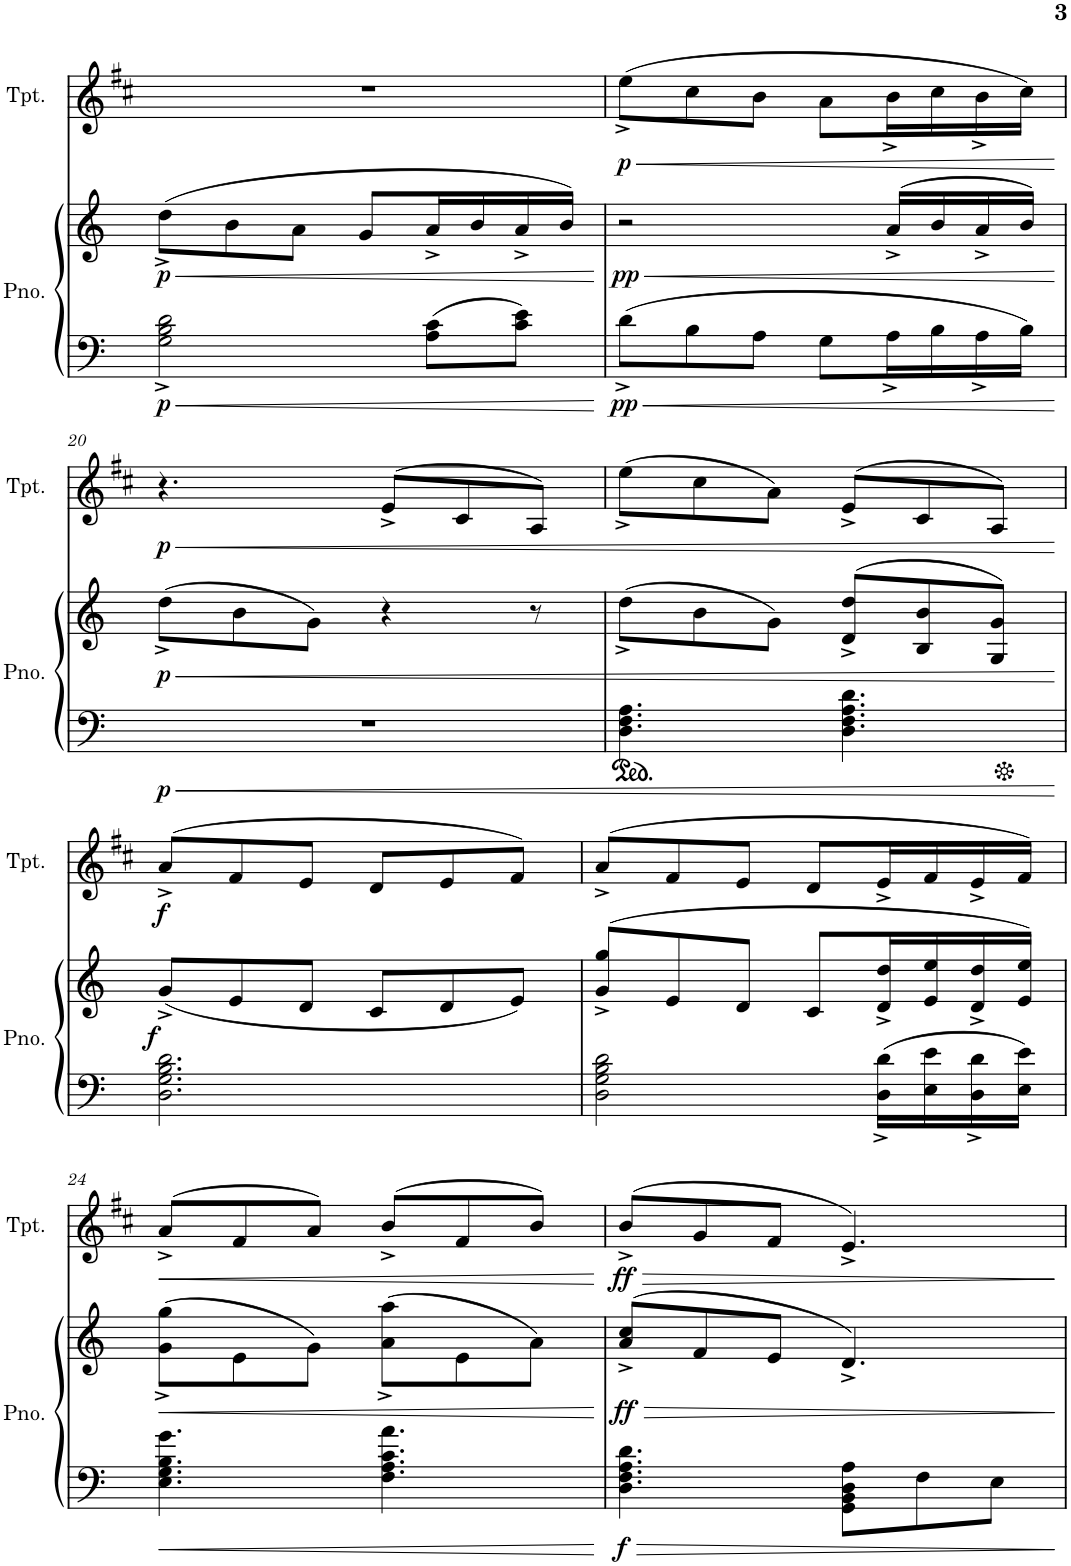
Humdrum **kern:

**kern	**kern	**dynam	**kern	**dynam
*part2	*part2	*part2	*part1	*part1
*staff3	*staff2	*staff2/3	*staff1	*staff1
*I"Piano	*	*	*I"Trumpet	*
*I'Pno.	*	*	*I'Tpt.	*
!!LO:PB:g=z
*clefF4	*clefG2	*	*clefG2	*
*	*	*	*Trd1c2	*
*k[]	*k[]	*	*k[f#c#]	*
*M6/8	*M6/8	*	*M6/8	*
=18	=18	=18	=18	=18
!	!	!LO:HP:b=2	!	!
!	!	!LO:HP:n=1:b	!	!
!	!	!LO:DY:n=1:b=2	!	!
!	!	!LO:DY:n=2:b	!	!
2G\^< 2B\^< 2d\^<	(>8dd^<\L	< < p p	2.r	.
.	8b\	.	.	.
.	8a\J	.	.	.
.	8g/L	.	.	.
8A\ 8c\L	16a^</L	.	.	.
.	16b/	.	.	.
8c\ 8e\J	16a^</	.	.	.
.	16b/JJ)	.	.	.
.	.	[	.	.
=19	=19	=19	=19	=19
!	!	!LO:HP:b=2	!	!
!	!	!LO:HP:n=1:b	!	!LO:HP:b
!	!	!LO:DY:n=1:b=2	!	!
!	!	!LO:DY:n=2:b	!	!LO:DY:n=1:b
8d^<\L	2r	< < pp pp	(>8ee^<\L	< p
8B\	.	.	8cc#\	.
8A\J	.	.	8b\J	.
8G\L	.	.	8a\L	.
16A^<\L	(>16a^</LL	.	16b^<\L	.
16B\	16b/	.	16cc#\	.
16A^<\	16a^</	.	16b^<\	.
16B\JJ	16b/JJ)	.	16cc#\JJ)	.
.	.	[ [	.	[
!!LO:LB:g=z
=20	=20	=20	=20	=20
!	!	!LO:HP:b	!	!LO:HP:b
!	!	!LO:DY:n=1:b=2	!	!
!	!	!LO:DY:n=2:b	!	!LO:DY:n=1:b
2.r	(>8dd^<\L	< p p	4.r	< p
.	8b\	.	.	.
.	8g\J)	.	.	.
.	4r	.	(>8e^</L	.
.	.	.	8c#/	.
.	8r	.	8A/J)	.
=21	=21	=21	=21	=21
4.D\ 4.F\ 4.A\	(>8dd^<\L	.	(>8ee^<\L	.
.	8b\	.	8cc#\	.
.	8g\J)	.	8a\J)	.
4.D\ 4.F\ 4.A\ 4.d\	(>8d/^< 8dd/^<L	.	(>8e^</L	.
.	8B/ 8b/	.	8c#/	.
.	8G/ 8g/J)	.	8A/J)	.
.	.	[	.	[
!!LO:LB:g=z
=22	=22	=22	=22	=22
*k[]	*k[]	*	*	*
!	!	!LO:DY:b	!	!LO:DY:b
2.D\ 2.G\ 2.B\ 2.d\	(8g^/L	f	(>8a^</L	f
.	8e/	.	8f#/	.
.	8d/J	.	8e/J	.
.	8c/L	.	8d/L	.
.	8d/	.	8e/	.
.	8e/J)	.	8f#/J)	.
=23	=23	=23	=23	=23
2D\ 2G\ 2B\ 2d\	(>8g/^< 8gg/^<L	.	(>8a^</L	.
.	8e/	.	8f#/	.
.	8d/J	.	8e/J	.
.	8c/L	.	8d/L	.
16D\^< 16d\^<LL	16d/^< 16dd/^<L	.	16e^</L	.
16E\ 16e\	16e/ 16ee/	.	16f#/	.
16D\^< 16d\^<	16d/^< 16dd/^<	.	16e^</	.
16E\ 16e\JJ	16e/ 16ee/JJ)	.	16f#/JJ)	.
!!LO:LB:g=z
=24	=24	=24	=24	=24
!	!	!LO:HP:b=2	!	!
!	!	!LO:HP:n=1:b	!	!LO:HP:b
4.E\ 4.G\ 4.B\ 4.g\	(>8g\^< 8gg\^<L	< <	(>8a^</L	<
.	8e\	.	8f#/	.
.	8g\J)	.	8a/J)	.
4.F\ 4.A\ 4.c\ 4.a\	(>8a\^< 8aa\^<L	.	(>8b^</L	.
.	8e\	.	8f#/	.
.	8a\J)	.	8b/J)	.
.	.	[ [	.	[
=25	=25	=25	=25	=25
!	!	!LO:HP:b	!	!LO:HP:b
!	!	!LO:DY:n=1:b=2	!	!
!	!	!LO:DY:n=2:b	!	!LO:DY:n=1:b
4.D\ 4.F\ 4.A\ 4.d\	(>8a/^< 8cc/^<L	> f ff	(>8b^</L	> ff
.	8f/	.	8g/	.
.	8e/J	.	8f#/J	.
8GG\ 8BB\ 8D\ 8A\L	4.d^</)	.	4.e^</)	.
8F\	.	.	.	.
8E\J	.	.	.	.
.	.	] [	.	]
=	=	=	=	=
*-	*-	*-	*-	*-
